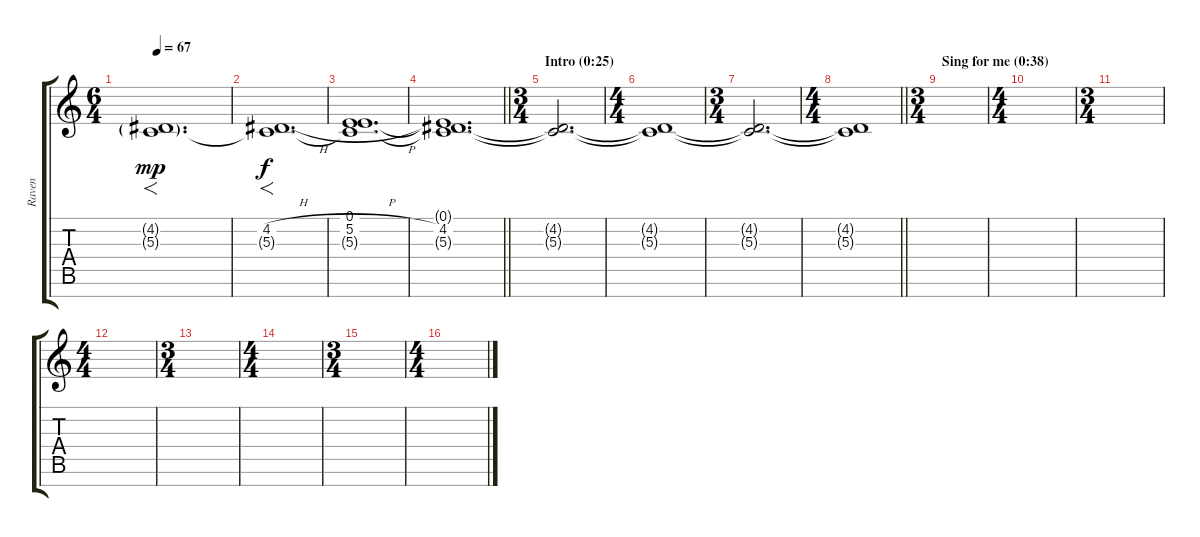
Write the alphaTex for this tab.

\track ("Raven" "Raven") {instrument stringensemble2}
\staff {score tabs}
\tuning (E4 B3 G3 D3 A2 E2 B1) {hide}
\ts (6 4)
\tempo 67
\clef g2
\ks c
(4.2{g} 5.3{g}).1{f d dy mp volume 12 instrument stringensemble2} |
(4.2{h} 5.3{t}).1{f d dy f} |
(0.1 5.2{h} 5.3{t}).1{d} |
\barLineRight lightlight
(0.1{t} 4.2 5.3{t}).1{d} |
\ts (3 4)
\section ("" "Intro (0:25)")
(4.2{t} 5.3{t}).2{d volume 1} |
\ts (4 4)
(4.2{t} 5.3{t}).1 |
\ts (3 4)
(4.2{t} 5.3{t}).2{d} |
\ts (4 4)
\barLineRight lightlight
(4.2{t} 5.3{t}).1 |
\ts (3 4)
\section ("" "Sing for me (0:38)")
|
\ts (4 4)
|
\ts (3 4)
|
\ts (4 4)
|
\ts (3 4)
|
\ts (4 4)
|
\ts (3 4)
|
\ts (4 4)
